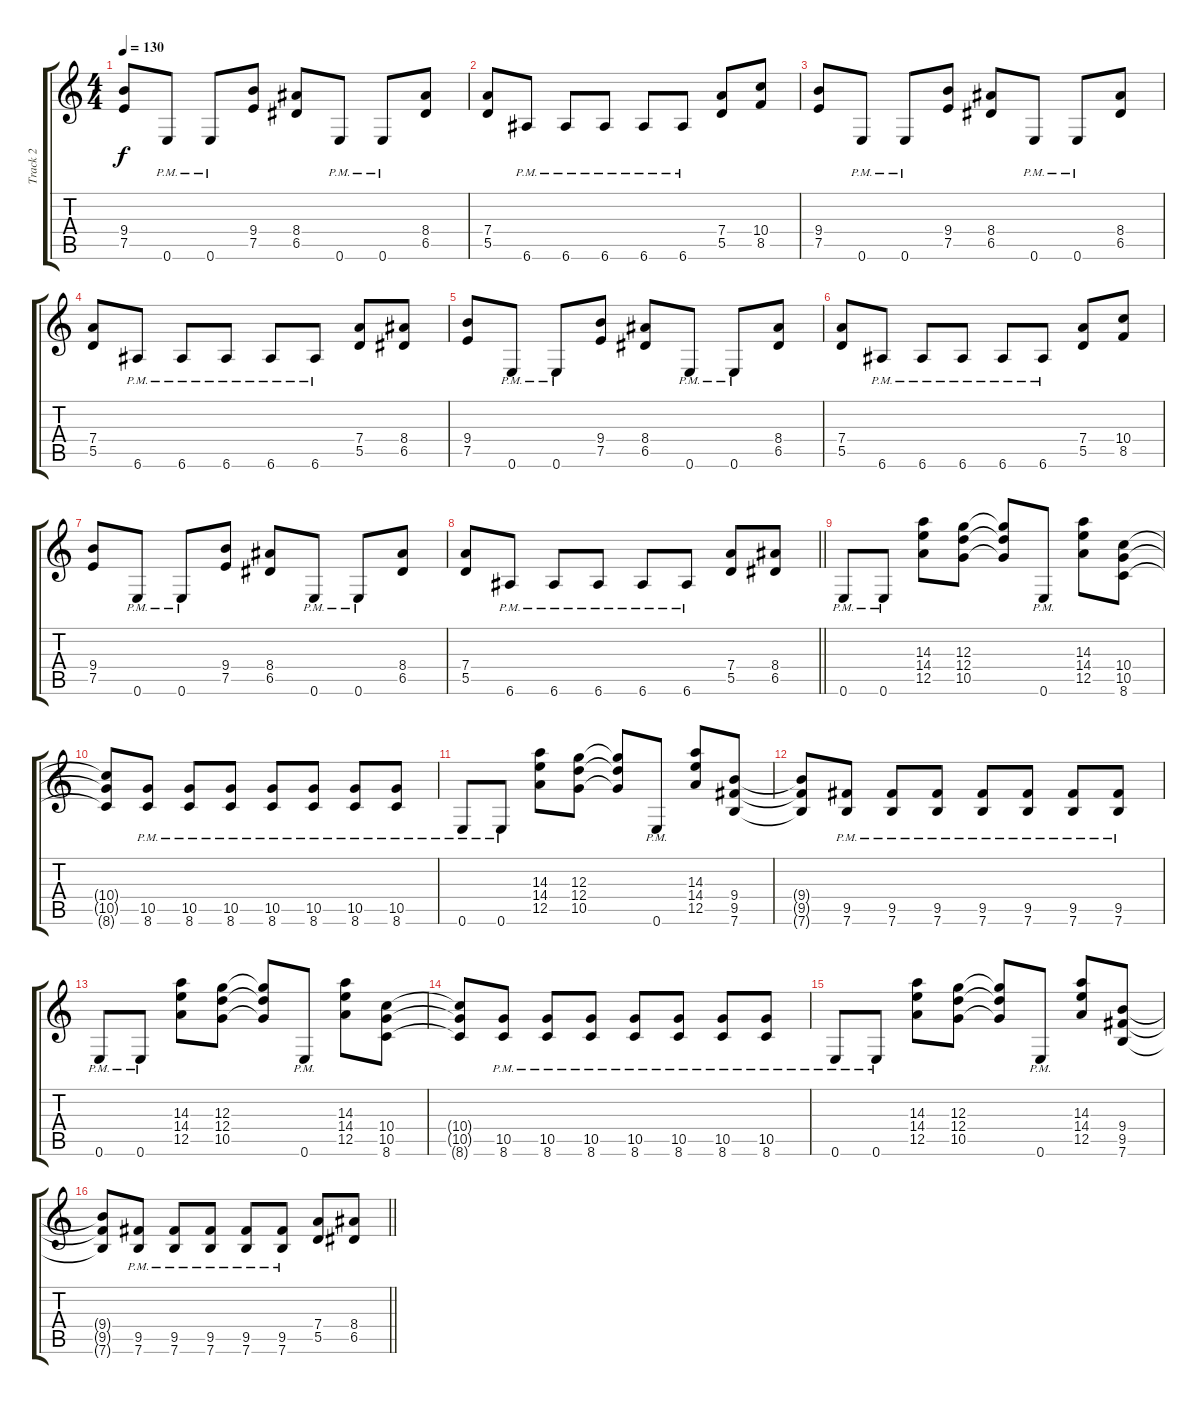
\track ("Track 2" "Track 2") {instrument distortionguitar}
\staff {score tabs}
\tuning (E4 B3 G3 D3 A2 E2) {hide}
\ts (4 4)
\tempo 130
\clef g2
\ks c
(9.4 7.5).8{dy f} 0.6{pm}.8 0.6{pm}.8 (9.4 7.5).8 (8.4 6.5).8 0.6{pm}.8 0.6{pm}.8 (8.4 6.5).8 |
(7.4 5.5).8 6.6{pm}.8 6.6{pm}.8 6.6{pm}.8 6.6{pm}.8 6.6{pm}.8 (7.4 5.5).8 (10.4 8.5).8 |
(9.4 7.5).8 0.6{pm}.8 0.6{pm}.8 (9.4 7.5).8 (8.4 6.5).8 0.6{pm}.8 0.6{pm}.8 (8.4 6.5).8 |
(7.4 5.5).8 6.6{pm}.8 6.6{pm}.8 6.6{pm}.8 6.6{pm}.8 6.6{pm}.8 (7.4 5.5).8 (8.4 6.5).8 |
(9.4 7.5).8 0.6{pm}.8 0.6{pm}.8 (9.4 7.5).8 (8.4 6.5).8 0.6{pm}.8 0.6{pm}.8 (8.4 6.5).8 |
(7.4 5.5).8 6.6{pm}.8 6.6{pm}.8 6.6{pm}.8 6.6{pm}.8 6.6{pm}.8 (7.4 5.5).8 (10.4 8.5).8 |
(9.4 7.5).8 0.6{pm}.8 0.6{pm}.8 (9.4 7.5).8 (8.4 6.5).8 0.6{pm}.8 0.6{pm}.8 (8.4 6.5).8 |
\barLineRight lightlight
(7.4 5.5).8 6.6{pm}.8 6.6{pm}.8 6.6{pm}.8 6.6{pm}.8 6.6{pm}.8 (7.4 5.5).8 (8.4 6.5).8 |
0.6{pm}.8 0.6{pm}.8 (14.3 14.4 12.5).8 (12.3 12.4 10.5).8 (12.3{t} 12.4{t} 10.5{t}).8 0.6{pm}.8 (14.3 14.4 12.5).8 (10.4 10.5 8.6).8 |
(10.4{t} 10.5{t} 8.6{t}).8 (10.5{pm} 8.6{pm}).8 (10.5{pm} 8.6{pm}).8 (10.5{pm} 8.6{pm}).8 (10.5{pm} 8.6{pm}).8 (10.5{pm} 8.6{pm}).8 (10.5{pm} 8.6{pm}).8 (10.5{pm} 8.6{pm}).8 |
0.6{pm}.8 0.6{pm}.8 (14.3 14.4 12.5).8 (12.3 12.4 10.5).8 (12.3{t} 12.4{t} 10.5{t}).8 0.6{pm}.8 (14.3 14.4 12.5).8 (9.4 9.5 7.6).8 |
(9.4{t} 9.5{t} 7.6{t}).8 (9.5{pm} 7.6{pm}).8 (9.5{pm} 7.6{pm}).8 (9.5{pm} 7.6{pm}).8 (9.5{pm} 7.6{pm}).8 (9.5{pm} 7.6{pm}).8 (9.5{pm} 7.6{pm}).8 (9.5{pm} 7.6{pm}).8 |
0.6{pm}.8 0.6{pm}.8 (14.3 14.4 12.5).8 (12.3 12.4 10.5).8 (12.3{t} 12.4{t} 10.5{t}).8 0.6{pm}.8 (14.3 14.4 12.5).8 (10.4 10.5 8.6).8 |
(10.4{t} 10.5{t} 8.6{t}).8 (10.5{pm} 8.6{pm}).8 (10.5{pm} 8.6{pm}).8 (10.5{pm} 8.6{pm}).8 (10.5{pm} 8.6{pm}).8 (10.5{pm} 8.6{pm}).8 (10.5{pm} 8.6{pm}).8 (10.5{pm} 8.6{pm}).8 |
0.6{pm}.8 0.6{pm}.8 (14.3 14.4 12.5).8 (12.3 12.4 10.5).8 (12.3{t} 12.4{t} 10.5{t}).8 0.6{pm}.8 (14.3 14.4 12.5).8 (9.4 9.5 7.6).8 |
\barLineRight lightlight
(9.4{t} 9.5{t} 7.6{t}).8 (9.5{pm} 7.6{pm}).8 (9.5{pm} 7.6{pm}).8 (9.5{pm} 7.6{pm}).8 (9.5{pm} 7.6{pm}).8 (9.5{pm} 7.6{pm}).8 (7.4 5.5).8 (8.4 6.5).8
